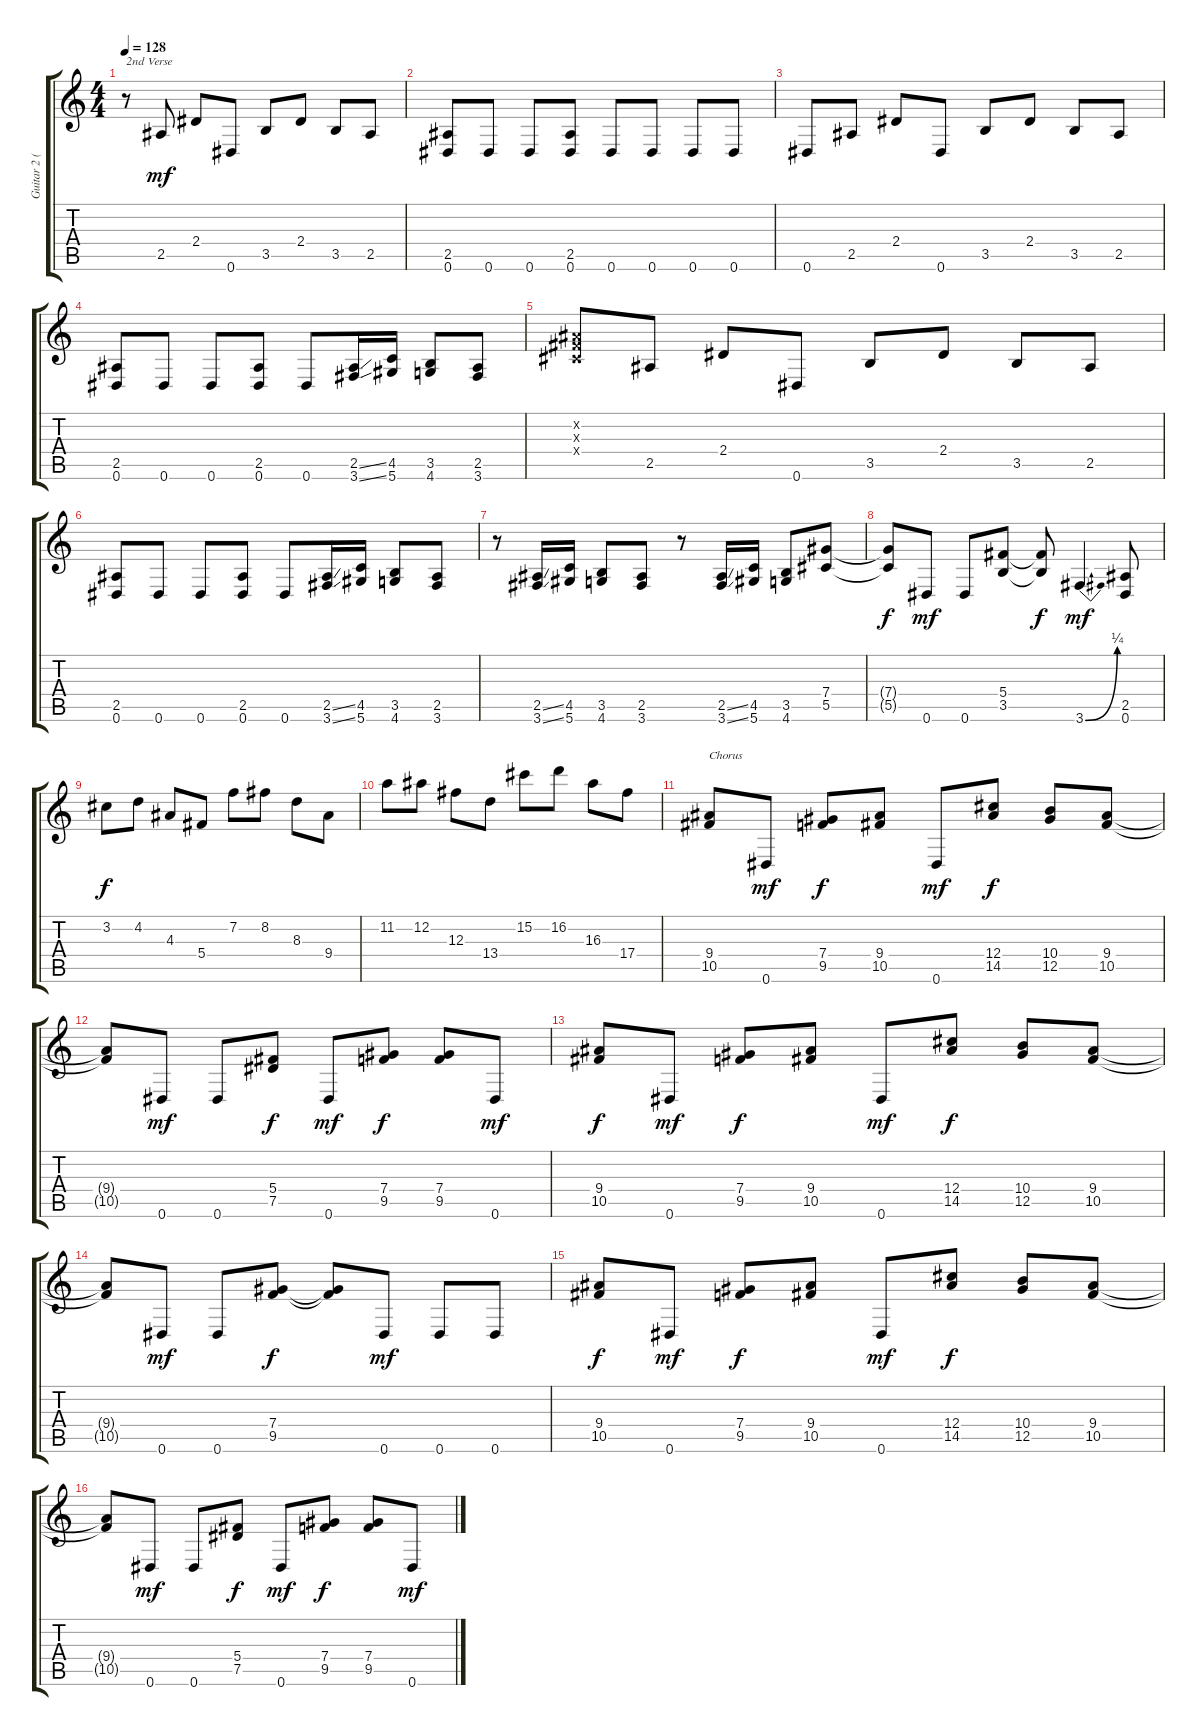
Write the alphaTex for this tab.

\track ("Guitar 2 (Marty Friedman)" "Guitar 2 (") {instrument distortionguitar}
\staff {score tabs}
\tuning (Eb4 Bb3 Gb3 Db3 Ab2 Eb2) {hide}
\ts (4 4)
\tempo 128
\clef g2
\ks c
r.8{txt "2nd Verse" dy mf} 2.5.8 2.4.8 0.6.8 3.5.8 2.4.8 3.5.8 2.5.8 |
(2.5 0.6).8 0.6.8 0.6.8 (2.5 0.6).8 0.6.8 0.6.8 0.6.8 0.6.8 |
0.6.8 2.5.8 2.4.8 0.6.8 3.5.8 2.4.8 3.5.8 2.5.8 |
(2.5 0.6).8 0.6.8 0.6.8 (2.5 0.6).8 0.6.8 (2.5{ss} 3.6{ss}).16 (4.5 5.6).16 (3.5 4.6).8 (2.5 3.6).8 |
(0.2{x} 0.3{x} 0.4{x}).8 2.5.8 2.4.8 0.6.8 3.5.8 2.4.8 3.5.8 2.5.8 |
(2.5 0.6).8 0.6.8 0.6.8 (2.5 0.6).8 0.6.8 (2.5{ss} 3.6{ss}).16 (4.5 5.6).16 (3.5 4.6).8 (2.5 3.6).8 |
r.8 (2.5{ss} 3.6{ss}).16 (4.5 5.6).16 (3.5 4.6).8 (2.5 3.6).8 r.8 (2.5{ss} 3.6{ss}).16 (4.5 5.6).16 (3.5 4.6).8 (7.4 5.5).8 |
(7.4{t} 5.5{t}).8{dy f} 0.6.8{dy mf} 0.6.8 (5.4 3.5).8 (5.4{t} 3.5{t}).8{dy f} 3.6{be (bend 0 0 60 1)}.4{dy mf} (2.5 0.6).8 |
3.2.8{dy f} 4.2.8 4.3.8 5.4.8 7.2.8 8.2.8 8.3.8 9.4.8 |
11.2.8 12.2.8 12.3.8 13.4.8 15.2.8 16.2.8 16.3.8 17.4.8 |
(9.4 10.5).8{txt "Chorus"} 0.6.8{dy mf} (7.4 9.5).8{dy f} (9.4 10.5).8 0.6.8{dy mf} (12.4 14.5).8{dy f} (10.4 12.5).8 (9.4 10.5).8 |
(9.4{t} 10.5{t}).8 0.6.8{dy mf} 0.6.8 (5.4 7.5).8{dy f} 0.6.8{dy mf} (7.4 9.5).8{dy f} (7.4 9.5).8 0.6.8{dy mf} |
(9.4 10.5).8{dy f} 0.6.8{dy mf} (7.4 9.5).8{dy f} (9.4 10.5).8 0.6.8{dy mf} (12.4 14.5).8{dy f} (10.4 12.5).8 (9.4 10.5).8 |
(9.4{t} 10.5{t}).8 0.6.8{dy mf} 0.6.8 (7.4 9.5).8{dy f} (7.4{t} 9.5{t}).8 0.6.8{dy mf} 0.6.8 0.6.8 |
(9.4 10.5).8{dy f} 0.6.8{dy mf} (7.4 9.5).8{dy f} (9.4 10.5).8 0.6.8{dy mf} (12.4 14.5).8{dy f} (10.4 12.5).8 (9.4 10.5).8 |
(9.4{t} 10.5{t}).8 0.6.8{dy mf} 0.6.8 (5.4 7.5).8{dy f} 0.6.8{dy mf} (7.4 9.5).8{dy f} (7.4 9.5).8 0.6.8{dy mf}
